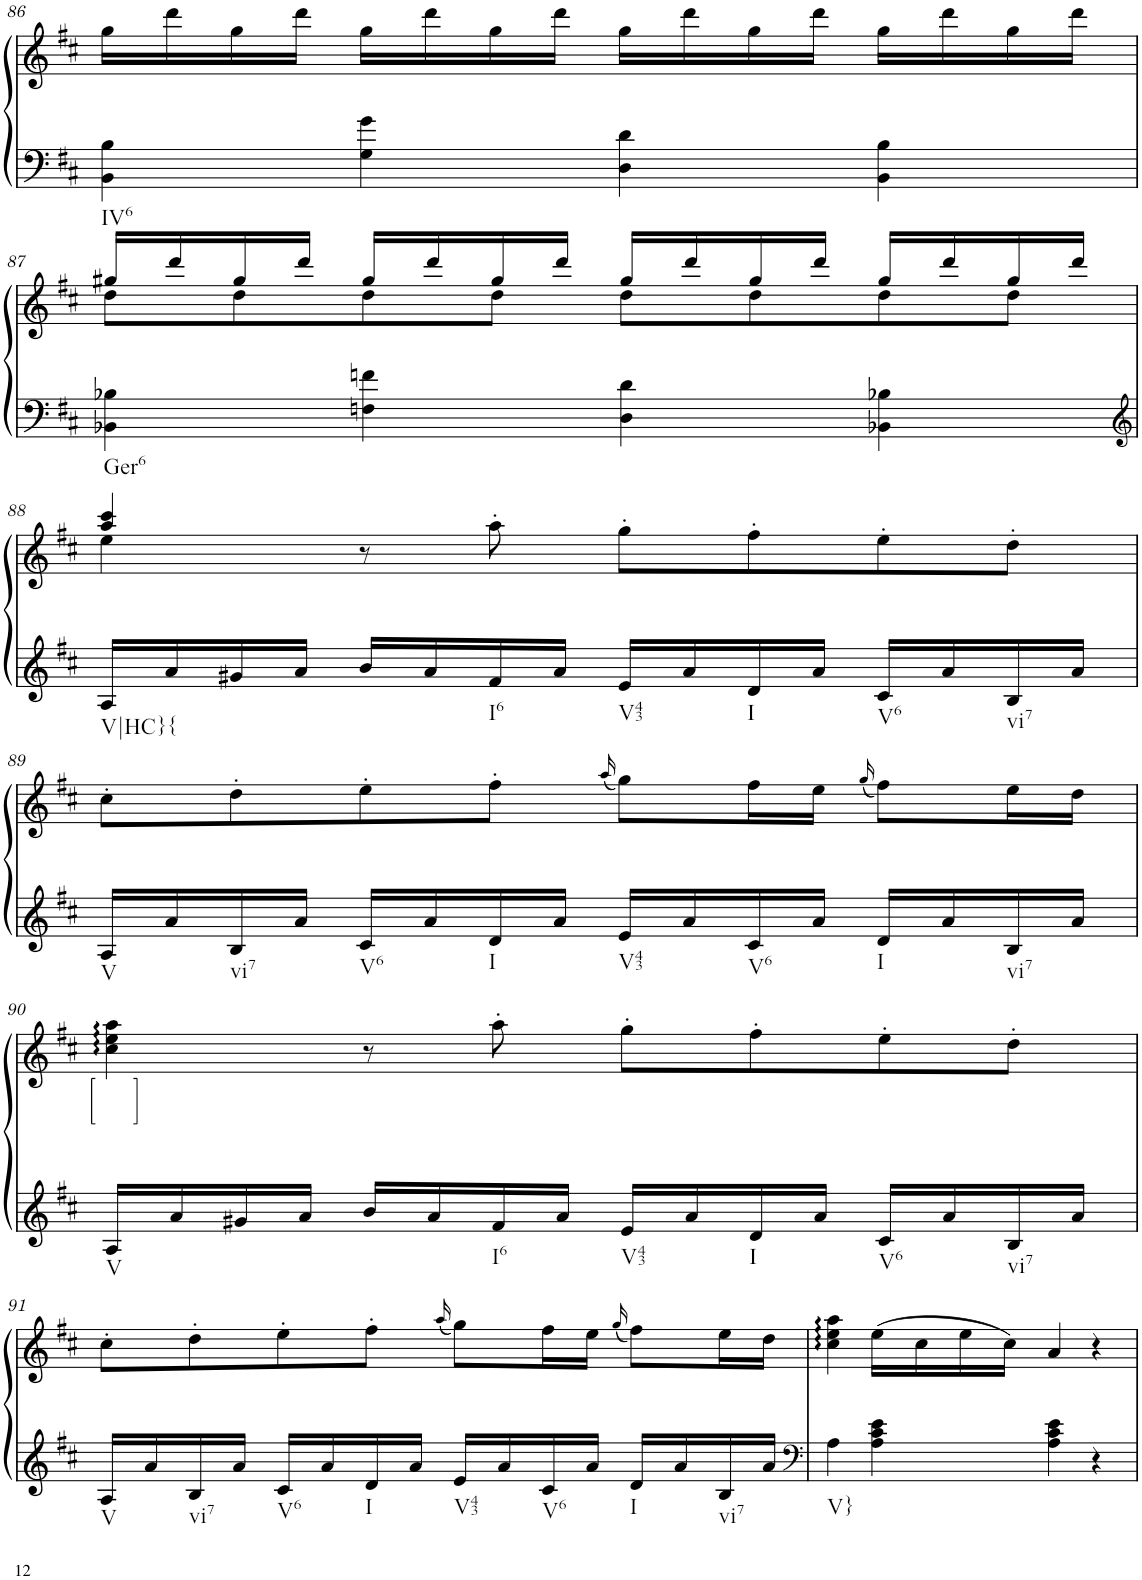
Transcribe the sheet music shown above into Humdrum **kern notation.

**kern	**kern
*part1	*part1
*staff2	*staff1
*I"unbenannt2	*
!!LO:PB:g=z
*clefF4	*clefG2
*k[f#c#]	*k[f#c#]
*M4/4	*M4/4
=86	=86
!LO:TX:b:t=IV6	!
4BB\ 4B\	16gg\LL
.	16ddd\
.	16gg\
.	16ddd\JJ
4G\ 4g\	16gg\LL
.	16ddd\
.	16gg\
.	16ddd\JJ
4D\ 4d\	16gg\LL
.	16ddd\
.	16gg\
.	16ddd\JJ
4BB\ 4B\	16gg\LL
.	16ddd\
.	16gg\
.	16ddd\JJ
!!LO:LB:g=z
=87	=87
*	*^
!LO:TX:b:t=Ger6	!	!
4BB-X\ 4B-X\	16gg#X/LL	8dd\L
.	16ddd/	.
.	16gg#/	8dd\
.	16ddd/JJ	.
4Fn\ 4fn\	16gg#/LL	8dd\
.	16ddd/	.
.	16gg#/	8dd\J
.	16ddd/JJ	.
4D\ 4d\	16gg#/LL	8dd\L
.	16ddd/	.
.	16gg#/	8dd\
.	16ddd/JJ	.
4BB-X\ 4B-X\	16gg#/LL	8dd\
.	16ddd/	.
.	16gg#/	8dd\J
.	16ddd/JJ	.
!!LO:LB:g=z	!!
=88	=88	=88
*clefG2	*	*
!LO:TX:b:t=V|HC}{	!	!
16A/LL	4aa/ 4ccc#/	4ee\
16a/	.	.
16g#X/	.	.
16a/JJ	.	.
16b/LL	8r	2.ryy
16a/	.	.
!LO:TX:b:t=I6	!	!
16f#/	8aa'>\	.
16a/JJ	.	.
!LO:TX:b:t=V43	!	!
16e/LL	8gg'>\L	.
16a/	.	.
!LO:TX:b:t=I	!	!
16d/	8ff#'>\	.
16a/JJ	.	.
!LO:TX:b:t=V6	!	!
16c#/LL	8ee'>\	.
16a/	.	.
!LO:TX:b:t=vi7	!	!
16B/	8dd'>\J	.
16a/JJ	.	.
*	*v	*v
!!LO:LB:g=z
=89	=89
!LO:TX:b:t=V	!
16A/LL	8cc#'\L
16a/	.
!LO:TX:b:t=vi7	!
16B/	8dd'\
16a/JJ	.
!LO:TX:b:t=V6	!
16c#/LL	8ee'\
16a/	.
!LO:TX:b:t=I	!
16d/	8ff#'\J
16a/JJ	.
.	(16qaa/
!LO:TX:b:t=V43	!
16e/LL	8gg\L)
16a/	.
!LO:TX:b:t=V6	!
16c#/	16ff#\L
16a/JJ	16ee\JJ
.	(16qgg/
!LO:TX:b:t=I	!
16d/LL	8ff#\L)
16a/	.
!LO:TX:b:t=vi7	!
16B/	16ee\L
16a/JJ	16dd\JJ
!!LO:LB:g=z
=90	=90
!LO:TX:b:t=V	!
16A/LL	4cc#\ 4ee\ 4aa\
16a/	.
16g#X/	.
16a/JJ	.
16b/LL	8r
16a/	.
!LO:TX:b:t=I6	!
16f#/	8aa'\
16a/JJ	.
!LO:TX:b:t=V43	!
16e/LL	8gg'\L
16a/	.
!LO:TX:b:t=I	!
16d/	8ff#'\
16a/JJ	.
!LO:TX:b:t=V6	!
16c#/LL	8ee'\
16a/	.
!LO:TX:b:t=vi7	!
16B/	8dd'\J
16a/JJ	.
!!LO:LB:g=z
=91	=91
!LO:TX:b:t=V	!
16A/LL	8cc#'\L
16a/	.
!LO:TX:b:t=vi7	!
16B/	8dd'\
16a/JJ	.
!LO:TX:b:t=V6	!
16c#/LL	8ee'\
16a/	.
!LO:TX:b:t=I	!
16d/	8ff#'\J
16a/JJ	.
.	(16qaa/
!LO:TX:b:t=V43	!
16e/LL	8gg\L)
16a/	.
!LO:TX:b:t=V6	!
16c#/	16ff#\L
16a/JJ	16ee\JJ
.	(16qgg/
!LO:TX:b:t=I	!
16d/LL	8ff#\L)
16a/	.
!LO:TX:b:t=vi7	!
16B/	16ee\L
16a/JJ	16dd\JJ
=92	=92
*clefF4	*
!LO:TX:b:t=V}	!
4A\	4cc#\ 4ee\ 4aa\
4A\ 4c#\ 4e\	(16ee\LL
.	16cc#\
.	16ee\
.	16cc#\JJ)
4A\ 4c#\ 4e\	4a/
4r	4r
=	=
*-	*-
